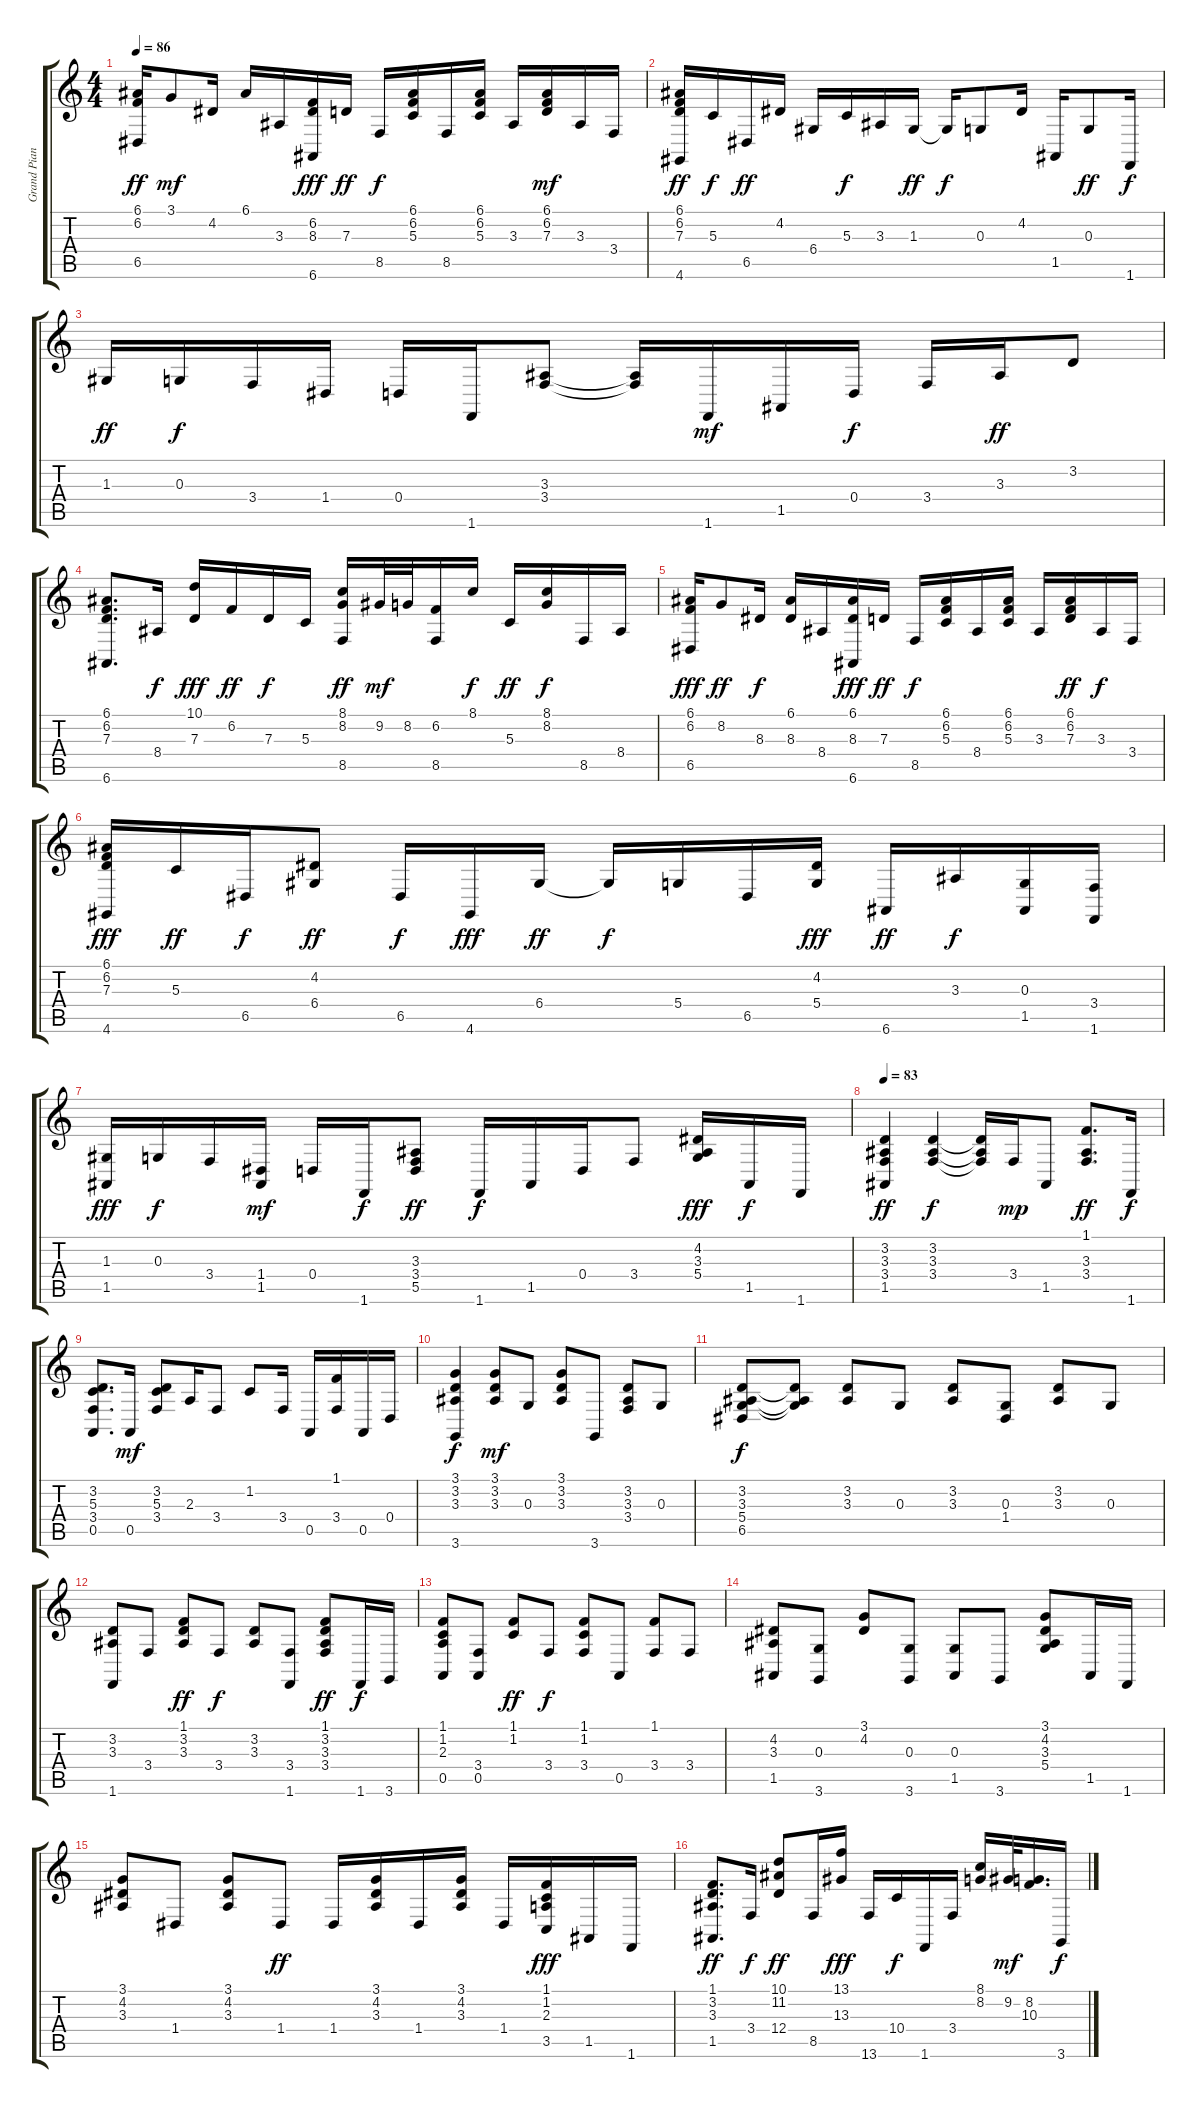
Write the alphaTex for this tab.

\track ("Grand Piano" "Grand Pian") {instrument acousticgrandpiano}
\staff {score tabs}
\tuning (E4 B3 G3 D3 A2 E2) {hide}
\ts (4 4)
\tempo 86
\clef g2
\ks c
(6.1 6.2 6.5).16{dy ff} 3.1.8{dy mf} 4.2.16 6.1.16 3.3.16 (6.2 8.3 6.6).16{dy fff} 7.3.16{dy ff} 8.5.16{dy f} (6.1 6.2 5.3).16 8.5.16 (6.1 6.2 5.3).16 3.3.16 (6.1 6.2 7.3).16{dy mf} 3.3.16 3.4.16 |
(6.1 6.2 7.3 4.6).16{dy ff} 5.3.16{dy f} 6.5.16{dy ff} 4.2.16 6.4.16 5.3.16{dy f} 3.3.16 1.3.16{dy ff} 1.3{t}.16{dy f} 0.3.8 4.2.16 1.5.16 0.3.8{dy ff} 1.6.16{dy f} |
1.3.16{dy ff} 0.3.16{dy f} 3.4.16 1.4.16 0.4.16 1.6.16 (3.3 3.4).8 (3.3{t} 3.4{t}).16 1.6.16{dy mf} 1.5.16 0.4.16{dy f} 3.4.16 3.3.16{dy ff} 3.2.8 |
(6.1 6.2 7.3 6.6).8{d} 8.4.16{dy f} (10.1 7.3).16{dy fff} 6.2.16{dy ff} 7.3.16{dy f} 5.3.16 (8.1 8.2 8.5).16{dy ff} 9.2.32{dy mf} 8.2.32 (6.2 8.5).16 8.1.16{dy f} 5.3.16{dy ff} (8.1 8.2).16{dy f} 8.5.16 8.4.16 |
(6.1 6.2 6.5).16{dy fff} 8.2.8{dy ff} 8.3.16{dy f} (6.1 8.3).16 8.4.16 (6.1 8.3 6.6).16{dy fff} 7.3.16{dy ff} 8.5.16{dy f} (6.1 6.2 5.3).16 8.4.16 (6.1 6.2 5.3).16 3.3.16 (6.1 6.2 7.3).16{dy ff} 3.3.16{dy f} 3.4.16 |
(6.1 6.2 7.3 4.6).16{dy fff} 5.3.16{dy ff} 6.5.16{dy f} (4.2 6.4).8{dy ff} 6.5.16{dy f} 4.6.16{dy fff} 6.4.16{dy ff} 6.4{t}.16{dy f} 5.4.16 6.5.16 (4.2 5.4).16{dy fff} 6.6.16{dy ff} 3.3.16{dy f} (0.3 1.5).16 (3.4 1.6).16 |
(1.3 1.5).16{dy fff} 0.3.16{dy f} 3.4.16 (1.4 1.5).16{dy mf} 0.4.16 1.6.16{dy f} (3.3 3.4 5.5).8{dy ff} 1.6.16{dy f} 1.5.16 0.4.16 3.4.8 (4.2 3.3 5.4).16{dy fff} 1.5.16{dy f} 1.6.16 |
\tempo 83
(3.2 3.3 3.4 1.5).4{dy ff} (3.2 3.3 3.4).4{dy f} (3.2{t} 3.3{t} 3.4{t}).16 3.4.16{dy mp} 1.5.8 (1.1 3.3 3.4).8{d dy ff} 1.6.16{dy f} |
(3.2 5.3 3.4 0.5).8{d} 0.5.16{dy mf} (3.2 5.3 3.4).8 2.3.16 3.4.8 1.2.8 3.4.16 0.5.16 (1.1 3.4).16 0.5.16 0.4.16 |
(3.1 3.2 3.3 3.6).4{dy f} (3.1 3.2 3.3).8{dy mf} 0.3.8 (3.1 3.2 3.3).8 3.6.8 (3.2 3.3 3.4).8 0.3.8 |
(3.2 3.3 5.4 6.5).8{dy f volume 12} (3.2{t} 3.3{t} 5.4{t}).8 (3.2 3.3).8 0.3.8 (3.2 3.3).8 (0.3 1.4).8 (3.2 3.3).8 0.3.8 |
(3.2 3.3 1.6).8 3.4.8 (1.1 3.2 3.3).8{dy ff} 3.4.8{dy f} (3.2 3.3).8 (3.4 1.6).8 (1.1 3.2 3.3 3.4).8{dy ff} 1.6.16{dy f} 3.6.16 |
(1.1 1.2 2.3 0.5).8 (3.4 0.5).8 (1.1 1.2).8{dy ff} 3.4.8{dy f} (1.1 1.2 3.4).8 0.5.8 (1.1 3.4).8 3.4.8 |
(4.2 3.3 1.5).8 (0.3 3.6).8 (3.1 4.2).8 (0.3 3.6).8 (0.3 1.5).8 3.6.8 (3.1 4.2 3.3 5.4).8 1.5.16 1.6.16 |
(3.1 4.2 3.3).8 1.4.8 (3.1 4.2 3.3).8 1.4.8{dy ff} 1.4.16 (3.1 4.2 3.3).16 1.4.16 (3.1 4.2 3.3).16 1.4.16 (1.1 1.2 2.3 3.5).16{dy fff} 1.5.16 1.6.16 |
(1.1 3.2 3.3 1.5).8{d dy ff volume 14} 3.4.16{dy f} (10.1 11.2 12.4).8{dy ff} 8.5.16 (13.1 13.3).16{dy fff} 13.6.16 10.4.16{dy f} 1.6.16 3.4.16 (8.1 8.2).16 9.2.32{dy mf} (8.2 10.3).16{d} 3.6.16{dy f}
